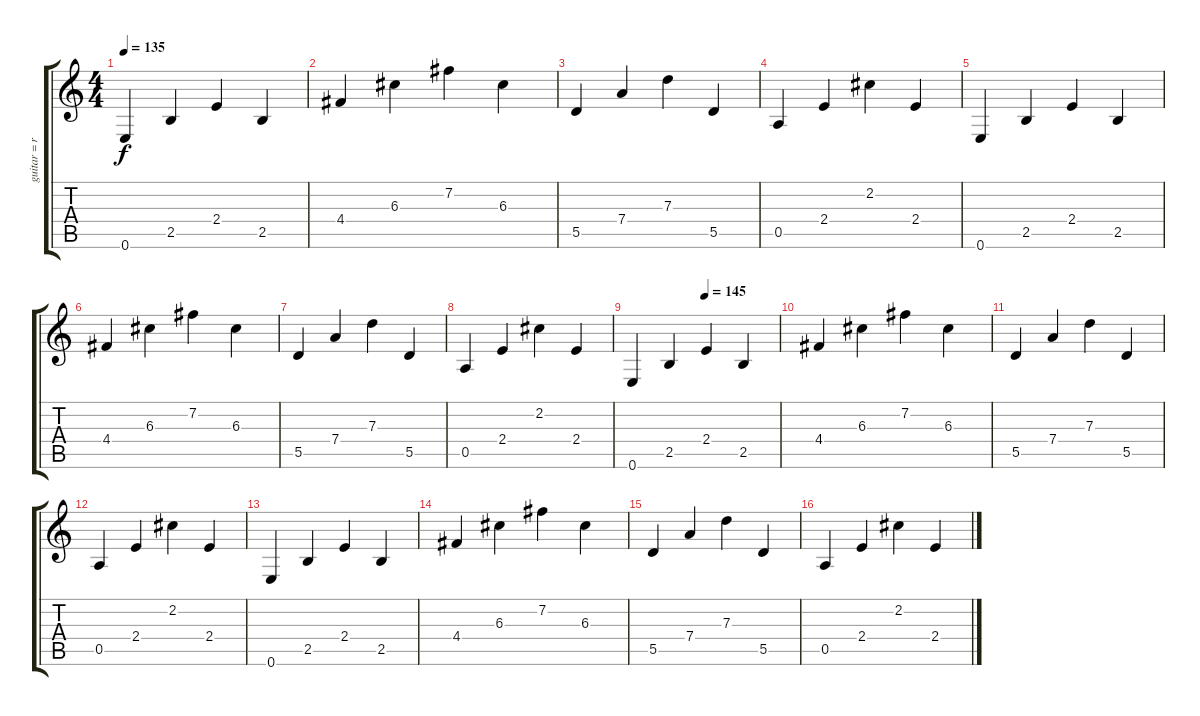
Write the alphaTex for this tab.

\track ("guitar = right hand" "guitar = r") {instrument overdrivenguitar}
\staff {score tabs}
\tuning (E4 B3 G3 D3 A2 E2) {hide}
\ts (4 4)
\tempo 135
\clef g2
\ks c
0.6.4{dy f} 2.5.4 2.4.4 2.5.4 |
4.4.4 6.3.4 7.2.4 6.3.4 |
5.5.4 7.4.4 7.3.4 5.5.4 |
0.5.4 2.4.4 2.2.4 2.4.4 |
0.6.4 2.5.4 2.4.4 2.5.4 |
4.4.4 6.3.4 7.2.4 6.3.4 |
5.5.4 7.4.4 7.3.4 5.5.4 |
0.5.4 2.4.4 2.2.4 2.4.4 |
\tempo (145 0.5)
0.6.4 2.5.4 2.4.4 2.5.4 |
4.4.4 6.3.4 7.2.4 6.3.4 |
5.5.4 7.4.4 7.3.4 5.5.4 |
0.5.4 2.4.4 2.2.4 2.4.4 |
0.6.4 2.5.4 2.4.4 2.5.4 |
4.4.4 6.3.4 7.2.4 6.3.4 |
5.5.4 7.4.4 7.3.4 5.5.4 |
0.5.4 2.4.4 2.2.4 2.4.4
